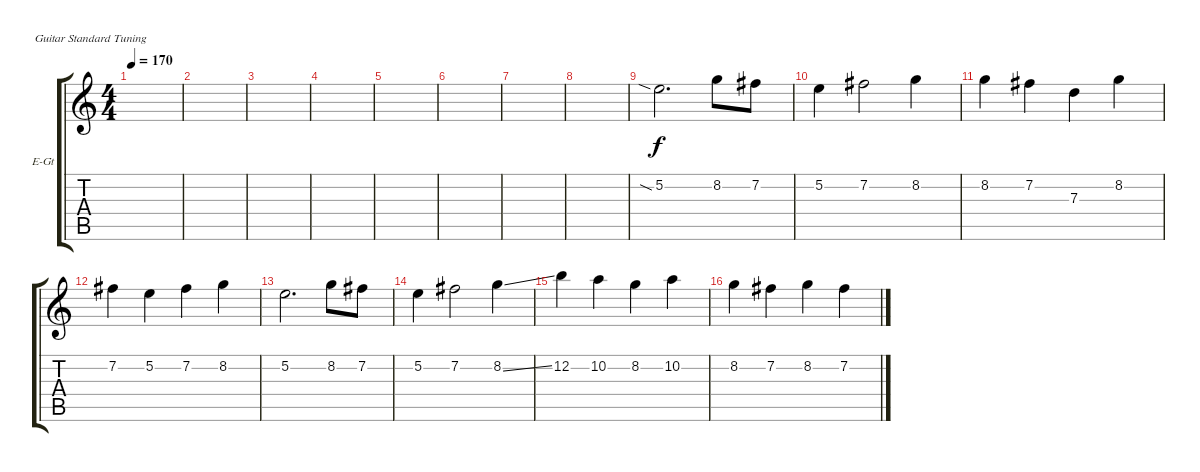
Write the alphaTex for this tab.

\defaultSystemsLayout 4
\bracketExtendMode groupsimilarinstruments
\firstSystemTrackNameOrientation horizontal
\otherSystemsTrackNameOrientation horizontal
\track ("Electric Guitar" "E-Gt") {instrument distortionguitar}
\staff {score tabs}
\tuning (E4 B3 G3 D3 A2 E2)
\ts (4 4)
\tempo 170
\clef g2
\ks c
|
|
|
|
|
|
|
|
5.2{sia}.2{d} 8.2.8 7.2.8 |
5.2.4 7.2.2 8.2.4 |
8.2.4 7.2.4 7.3.4 8.2.4 |
7.2.4 5.2.4 7.2.4 8.2.4 |
5.2.2{d} 8.2.8 7.2.8 |
5.2.4 7.2.2 8.2{ss}.4 |
12.2.4 10.2.4 8.2.4 10.2.4 |
8.2.4 7.2.4 8.2.4 7.2.4
